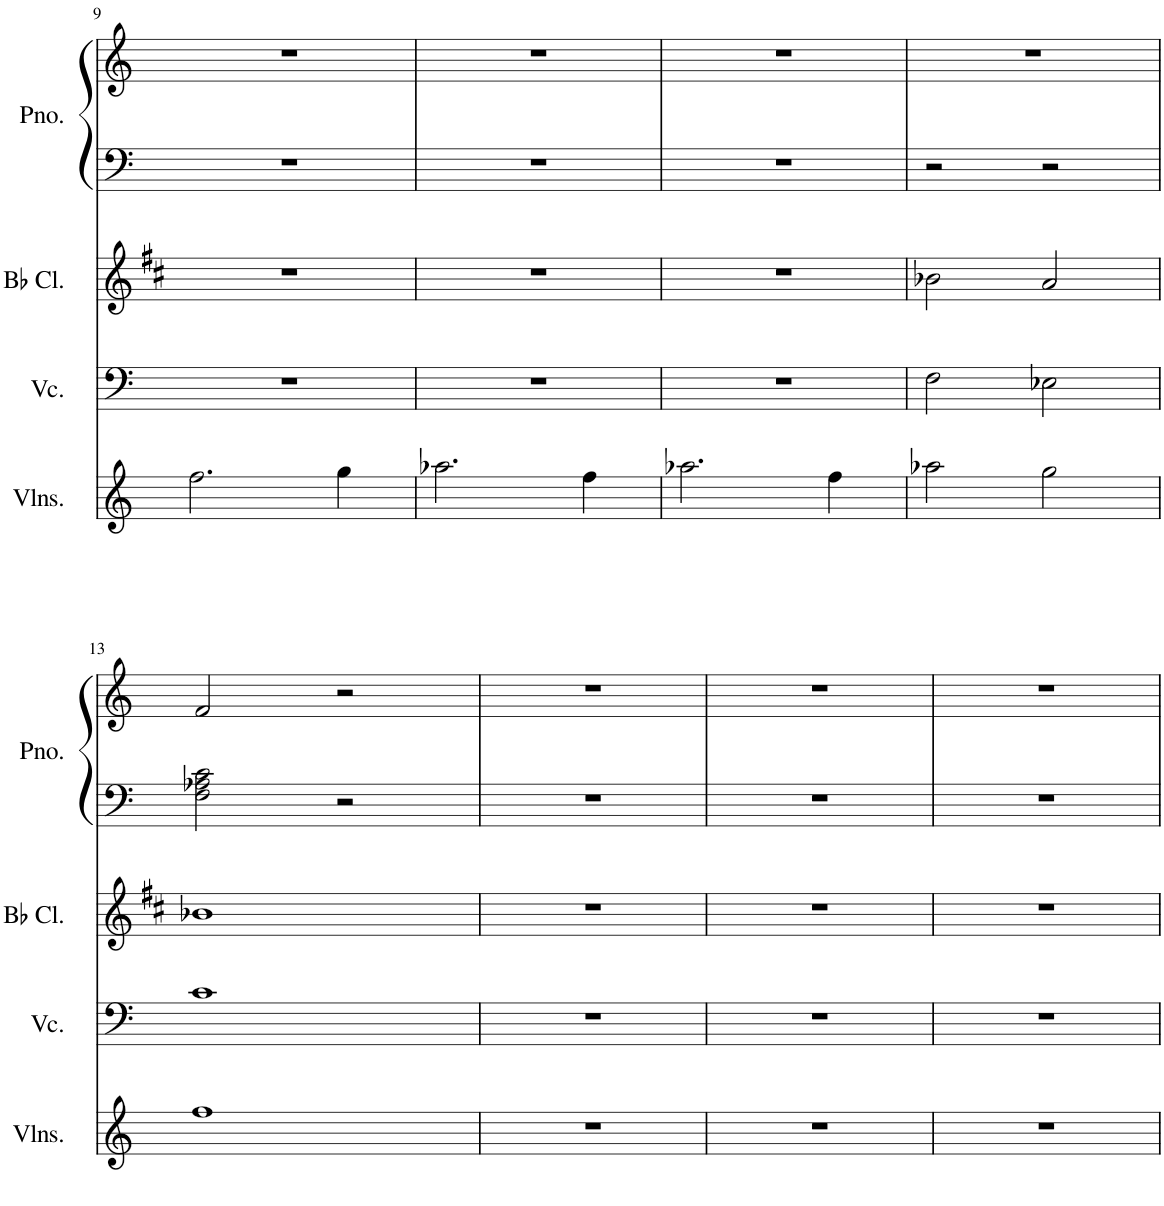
**kern	**kern	**kern	**kern	**kern
*part4	*part3	*part2	*part1	*part1
*staff5	*staff4	*staff3	*staff2	*staff1
*I"Violins	*I"Violoncello	*I"Bb Clarinet	*I"Piano	*
*I'Vlns.	*I'Vc.	*I'Bb Cl.	*I'Pno.	*
!!LO:PB:g=z
*clefG2	*clefF4	*clefG2	*clefF4	*clefG2
*	*	*Trd1c2	*	*
*k[]	*k[]	*k[f#c#]	*k[]	*k[]
*M4/4	*M4/4	*M4/4	*M4/4	*M4/4
=9	=9	=9	=9	=9
2.ff\	1r	1r	1r	1r
4gg\	.	.	.	.
=10	=10	=10	=10	=10
2.aa-X\	1r	1r	1r	1r
4ff\	.	.	.	.
=11	=11	=11	=11	=11
2.aa-X\	1r	1r	1r	1r
4ff\	.	.	.	.
=12	=12	=12	=12	=12
2aa-X\	2F\	2b-X\	2r	1r
2gg\	2E-X\	2a/	2r	.
!!LO:LB:g=z
=13	=13	=13	=13	=13
1ff	1c	1b-X	2F\ 2A-X\ 2c\	2f/
.	.	.	2r	2r
=14	=14	=14	=14	=14
1r	1r	1r	1r	1r
=15	=15	=15	=15	=15
1r	1r	1r	1r	1r
=16	=16	=16	=16	=16
1r	1r	1r	1r	1r
=	=	=	=	=
*-	*-	*-	*-	*-
